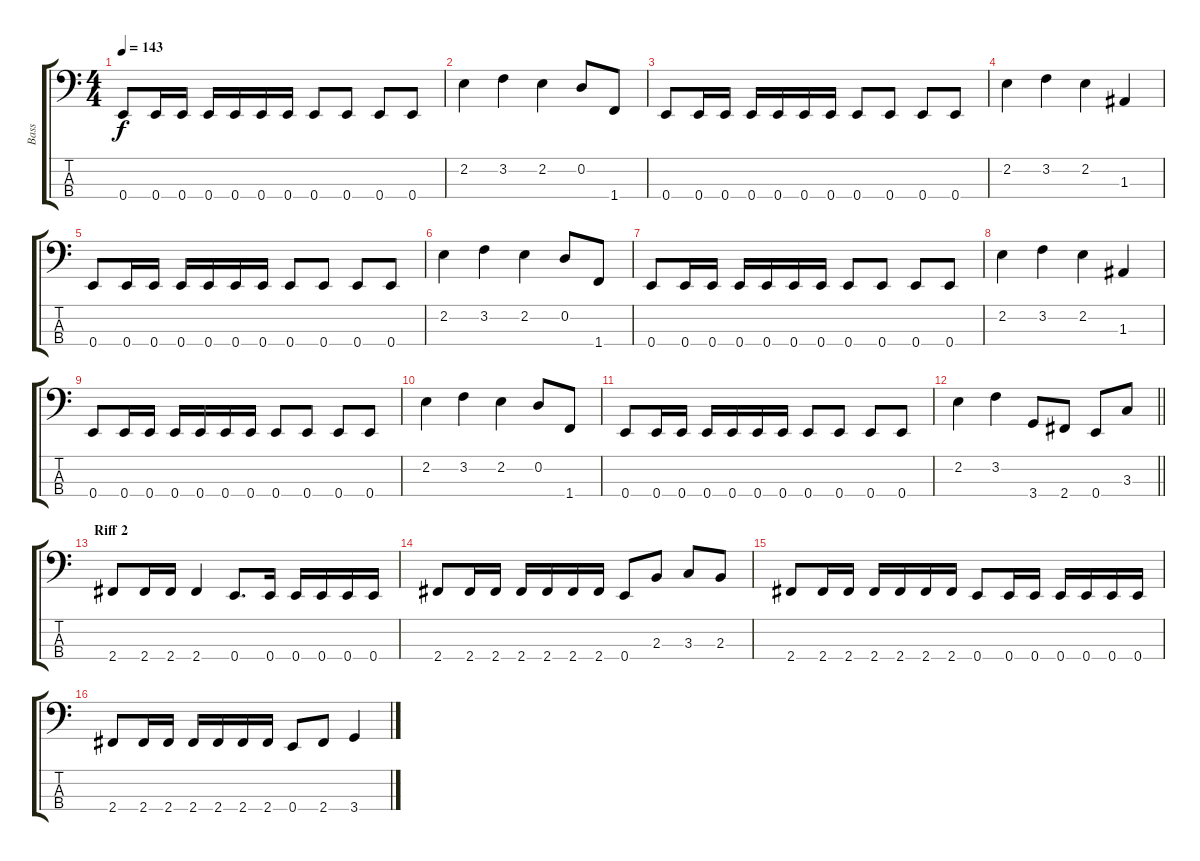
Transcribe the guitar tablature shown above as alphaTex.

\track ("Bass" "Bass") {instrument electricbasspick}
\staff {score tabs}
\tuning (G2 D2 A1 E1) {hide}
\ts (4 4)
\tempo 143
\clef f4
\ks c
0.4.8{dy f} 0.4.16 0.4.16 0.4.16 0.4.16 0.4.16 0.4.16 0.4.8 0.4.8 0.4.8 0.4.8 |
2.2.4 3.2.4 2.2.4 0.2.8 1.4.8 |
0.4.8 0.4.16 0.4.16 0.4.16 0.4.16 0.4.16 0.4.16 0.4.8 0.4.8 0.4.8 0.4.8 |
2.2.4 3.2.4 2.2.4 1.3.4 |
0.4.8 0.4.16 0.4.16 0.4.16 0.4.16 0.4.16 0.4.16 0.4.8 0.4.8 0.4.8 0.4.8 |
2.2.4 3.2.4 2.2.4 0.2.8 1.4.8 |
0.4.8 0.4.16 0.4.16 0.4.16 0.4.16 0.4.16 0.4.16 0.4.8 0.4.8 0.4.8 0.4.8 |
2.2.4 3.2.4 2.2.4 1.3.4 |
0.4.8 0.4.16 0.4.16 0.4.16 0.4.16 0.4.16 0.4.16 0.4.8 0.4.8 0.4.8 0.4.8 |
2.2.4 3.2.4 2.2.4 0.2.8 1.4.8 |
0.4.8 0.4.16 0.4.16 0.4.16 0.4.16 0.4.16 0.4.16 0.4.8 0.4.8 0.4.8 0.4.8 |
\barLineRight lightlight
2.2.4 3.2.4 3.4.8 2.4.8 0.4.8 3.3.8 |
\section ("" "Riff 2")
2.4.8 2.4.16 2.4.16 2.4.4 0.4.8{d} 0.4.16 0.4.16 0.4.16 0.4.16 0.4.16 |
2.4.8 2.4.16 2.4.16 2.4.16 2.4.16 2.4.16 2.4.16 0.4.8 2.3.8 3.3.8 2.3.8 |
2.4.8 2.4.16 2.4.16 2.4.16 2.4.16 2.4.16 2.4.16 0.4.8 0.4.16 0.4.16 0.4.16 0.4.16 0.4.16 0.4.16 |
2.4.8 2.4.16 2.4.16 2.4.16 2.4.16 2.4.16 2.4.16 0.4.8 2.4.8 3.4.4
